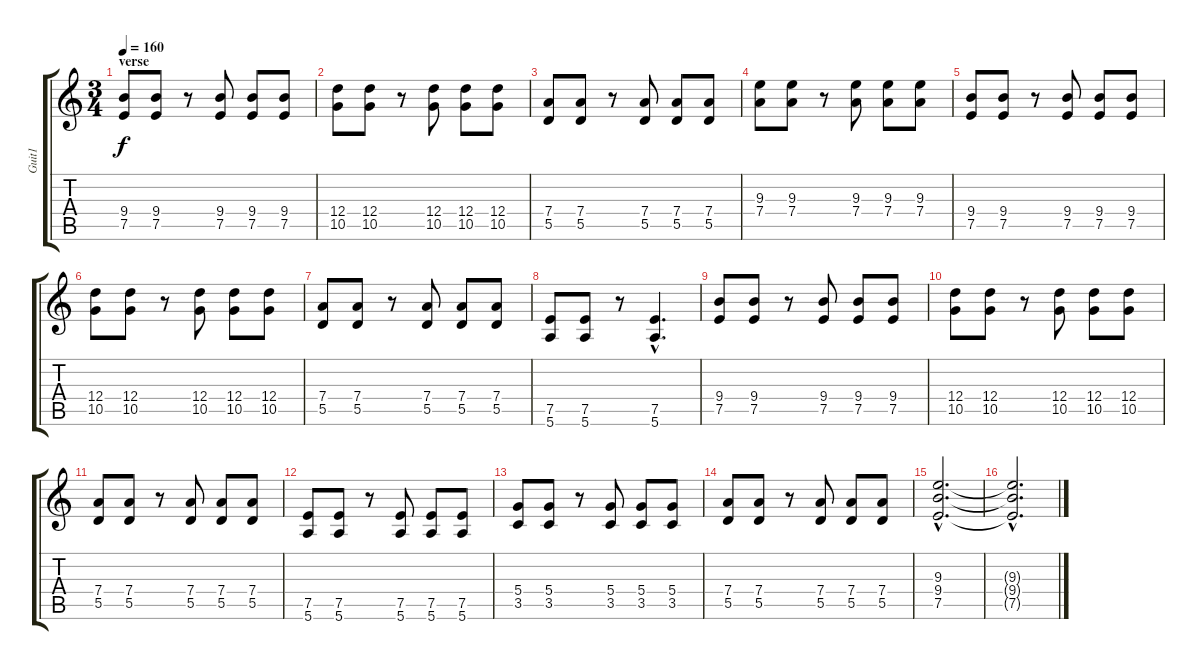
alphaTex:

\track ("Guit1" "Guit1") {instrument electricguitarclean}
\staff {score tabs}
\tuning (E4 B3 G3 D3 A2 E2) {hide}
\ts (3 4)
\section ("" "verse")
\tempo 160
\clef g2
\ks c
(9.4 7.5).8{dy f volume 11 instrument overdrivenguitar} (9.4 7.5).8 r.8 (9.4 7.5).8 (9.4 7.5).8 (9.4 7.5).8 |
(12.4 10.5).8 (12.4 10.5).8 r.8 (12.4 10.5).8 (12.4 10.5).8 (12.4 10.5).8 |
(7.4 5.5).8 (7.4 5.5).8 r.8 (7.4 5.5).8 (7.4 5.5).8 (7.4 5.5).8 |
(9.3 7.4).8 (9.3 7.4).8 r.8 (9.3 7.4).8 (9.3 7.4).8 (9.3 7.4).8 |
(9.4 7.5).8 (9.4 7.5).8 r.8 (9.4 7.5).8 (9.4 7.5).8 (9.4 7.5).8 |
(12.4 10.5).8 (12.4 10.5).8 r.8 (12.4 10.5).8 (12.4 10.5).8 (12.4 10.5).8 |
(7.4 5.5).8 (7.4 5.5).8 r.8 (7.4 5.5).8 (7.4 5.5).8 (7.4 5.5).8 |
(7.5 5.6).8 (7.5 5.6).8 r.8 (7.5{hac} 5.6{hac}).4{d} |
(9.4 7.5).8{volume 11 instrument overdrivenguitar} (9.4 7.5).8 r.8 (9.4 7.5).8 (9.4 7.5).8 (9.4 7.5).8 |
(12.4 10.5).8 (12.4 10.5).8 r.8 (12.4 10.5).8 (12.4 10.5).8 (12.4 10.5).8 |
(7.4 5.5).8 (7.4 5.5).8 r.8 (7.4 5.5).8 (7.4 5.5).8 (7.4 5.5).8 |
(7.5 5.6).8 (7.5 5.6).8 r.8 (7.5 5.6).8 (7.5 5.6).8 (7.5 5.6).8 |
(5.4 3.5).8 (5.4 3.5).8 r.8 (5.4 3.5).8 (5.4 3.5).8 (5.4 3.5).8 |
(7.4 5.5).8 (7.4 5.5).8 r.8 (7.4 5.5).8 (7.4 5.5).8 (7.4 5.5).8 |
(9.3{hac} 9.4{hac} 7.5{hac}).2{d} |
(9.3{hac t} 9.4{hac t} 7.5{hac t}).2{d}
